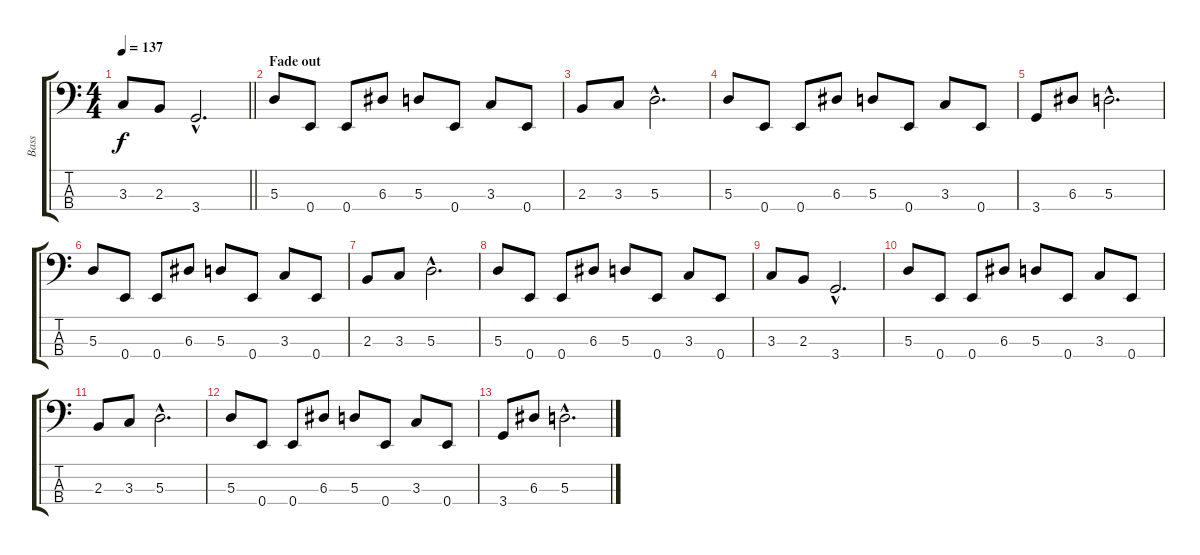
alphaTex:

\track ("Bass" "Bass") {instrument electricbassfinger}
\staff {score tabs}
\tuning (G2 D2 A1 E1) {hide}
\ts (4 4)
\tempo 137
\clef f4
\barLineRight lightlight
\ks c
3.3.8{dy f} 2.3.8 3.4{hac}.2{d} |
\section ("" "Fade out")
5.3.8{volume 9} 0.4.8 0.4.8 6.3.8 5.3.8 0.4.8 3.3.8 0.4.8 |
2.3.8 3.3.8 5.3{hac}.2{d} |
5.3.8 0.4.8 0.4.8 6.3.8 5.3.8 0.4.8 3.3.8 0.4.8 |
3.4.8 6.3.8 5.3{hac}.2{d} |
5.3.8{volume 5} 0.4.8 0.4.8 6.3.8 5.3.8 0.4.8 3.3.8 0.4.8 |
2.3.8 3.3.8 5.3{hac}.2{d} |
5.3.8 0.4.8 0.4.8 6.3.8 5.3.8 0.4.8 3.3.8 0.4.8 |
3.3.8 2.3.8 3.4{hac}.2{d} |
5.3.8{volume 2} 0.4.8 0.4.8 6.3.8 5.3.8 0.4.8 3.3.8 0.4.8 |
2.3.8 3.3.8 5.3{hac}.2{d} |
5.3.8 0.4.8 0.4.8 6.3.8 5.3.8 0.4.8 3.3.8 0.4.8 |
3.4.8 6.3.8 5.3{hac}.2{d}
